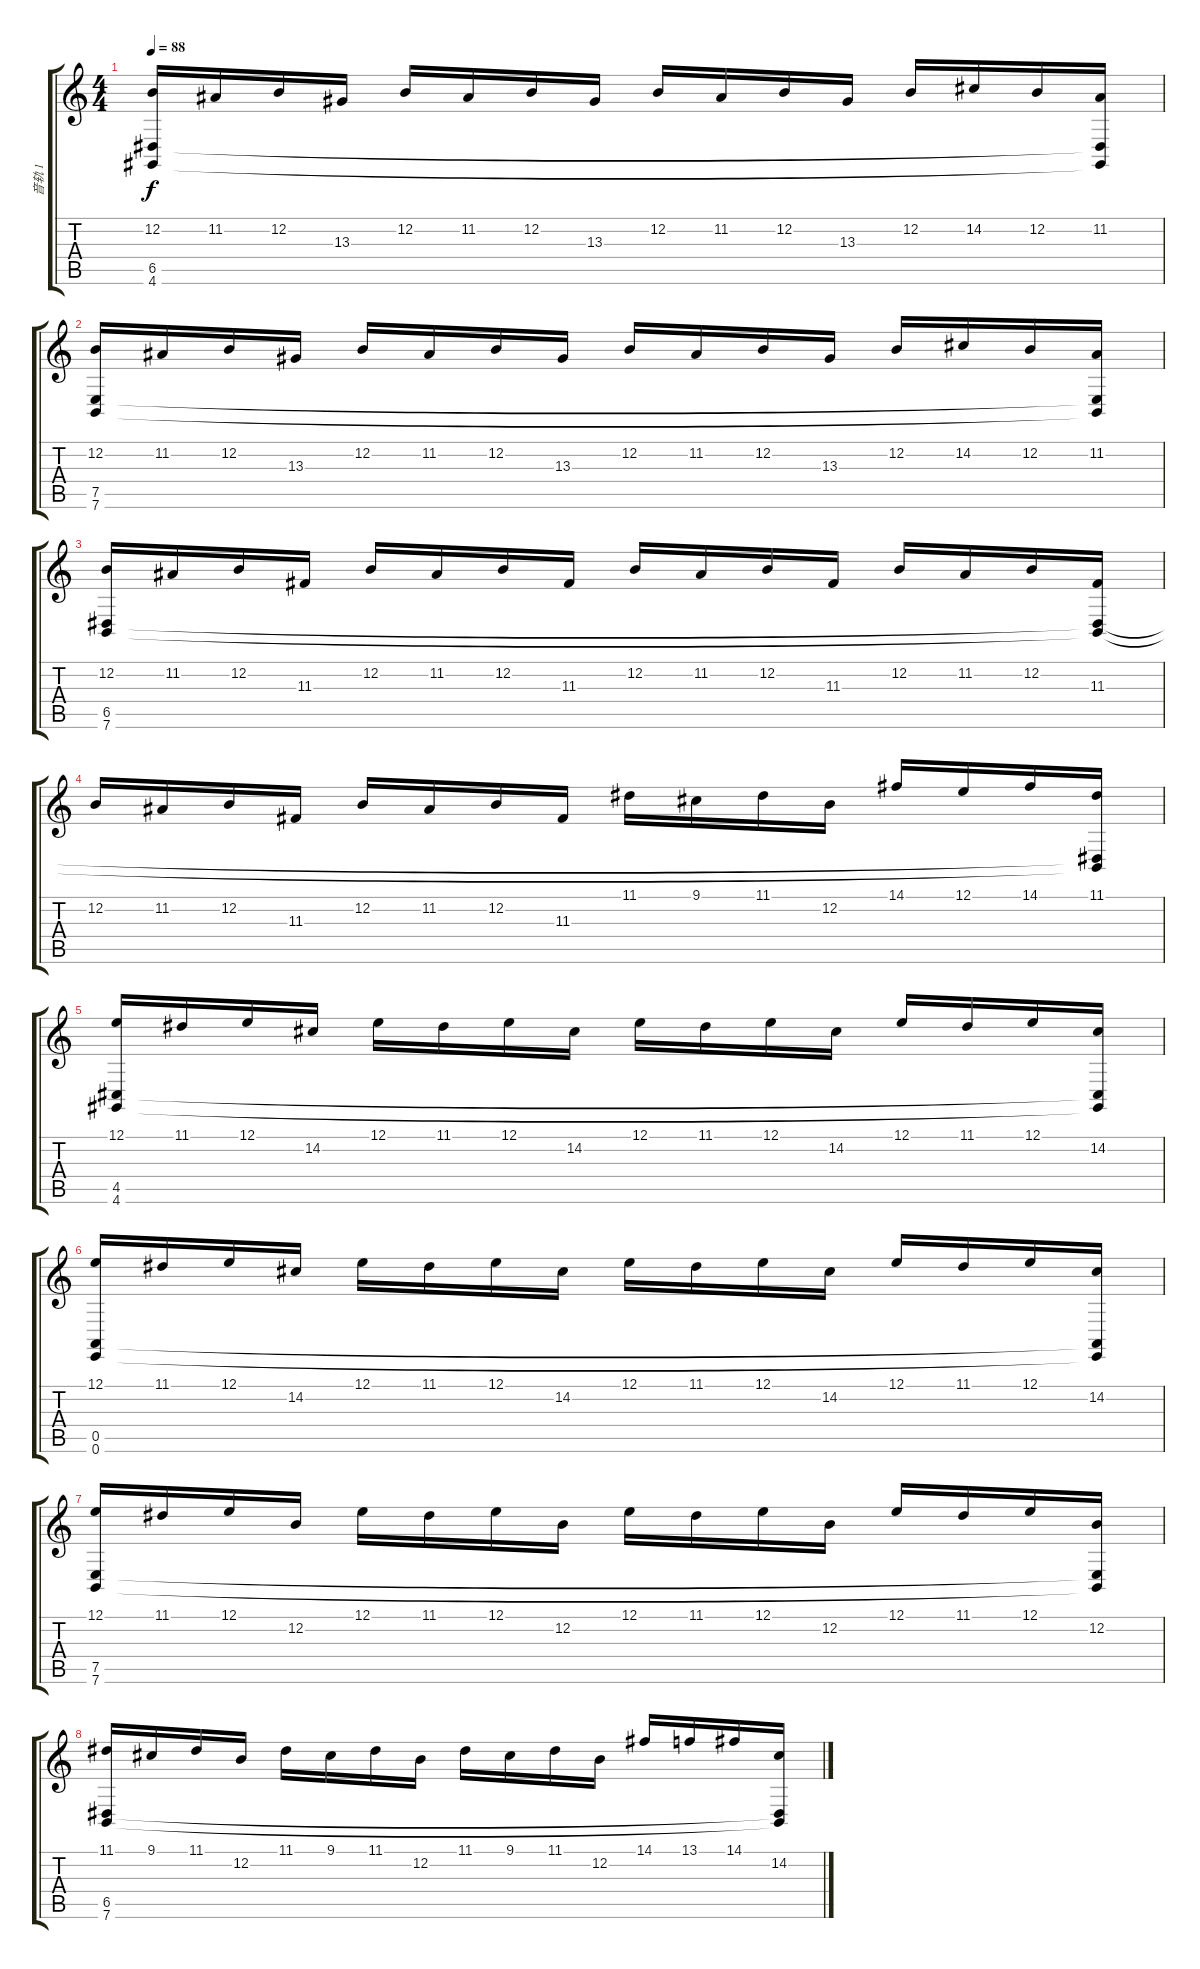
\track ("音轨 1" "音轨 1") {instrument stringensemble1}
\staff {score tabs}
\tuning (E4 B3 G3 D3 A2 E2) {hide}
\ts (4 4)
\tempo 88
\clef g2
\ks c
(12.2 6.5 4.6).16{dy f} 11.2.16 12.2.16 13.3.16 12.2.16 11.2.16 12.2.16 13.3.16 12.2.16 11.2.16 12.2.16 13.3.16 12.2.16 14.2.16 12.2.16 (11.2 6.5{t} 4.6{t}).16 |
(12.2 7.5 7.6).16 11.2.16 12.2.16 13.3.16 12.2.16 11.2.16 12.2.16 13.3.16 12.2.16 11.2.16 12.2.16 13.3.16 12.2.16 14.2.16 12.2.16 (11.2 7.5{t} 7.6{t}).16 |
(12.2 6.5 7.6).16 11.2.16 12.2.16 11.3.16 12.2.16 11.2.16 12.2.16 11.3.16 12.2.16 11.2.16 12.2.16 11.3.16 12.2.16 11.2.16 12.2.16 (11.3 6.5{t} 7.6{t}).16 |
12.2.16 11.2.16 12.2.16 11.3.16 12.2.16 11.2.16 12.2.16 11.3.16 11.1.16 9.1.16 11.1.16 12.2.16 14.1.16 12.1.16 14.1.16 (11.1 6.5{t} 7.6{t}).16 |
(12.1 4.5 4.6).16 11.1.16 12.1.16 14.2.16 12.1.16 11.1.16 12.1.16 14.2.16 12.1.16 11.1.16 12.1.16 14.2.16 12.1.16 11.1.16 12.1.16 (14.2 4.5{t} 4.6{t}).16 |
(12.1 0.5 0.6).16 11.1.16 12.1.16 14.2.16 12.1.16 11.1.16 12.1.16 14.2.16 12.1.16 11.1.16 12.1.16 14.2.16 12.1.16 11.1.16 12.1.16 (14.2 0.5{t} 0.6{t}).16 |
(12.1 7.5 7.6).16 11.1.16 12.1.16 12.2.16 12.1.16 11.1.16 12.1.16 12.2.16 12.1.16 11.1.16 12.1.16 12.2.16 12.1.16 11.1.16 12.1.16 (12.2 7.5{t} 7.6{t}).16 |
(11.1 6.5 7.6).16 9.1.16 11.1.16 12.2.16 11.1.16 9.1.16 11.1.16 12.2.16 11.1.16 9.1.16 11.1.16 12.2.16 14.1.16 13.1.16 14.1.16 (14.2 6.5{t} 7.6{t}).16
